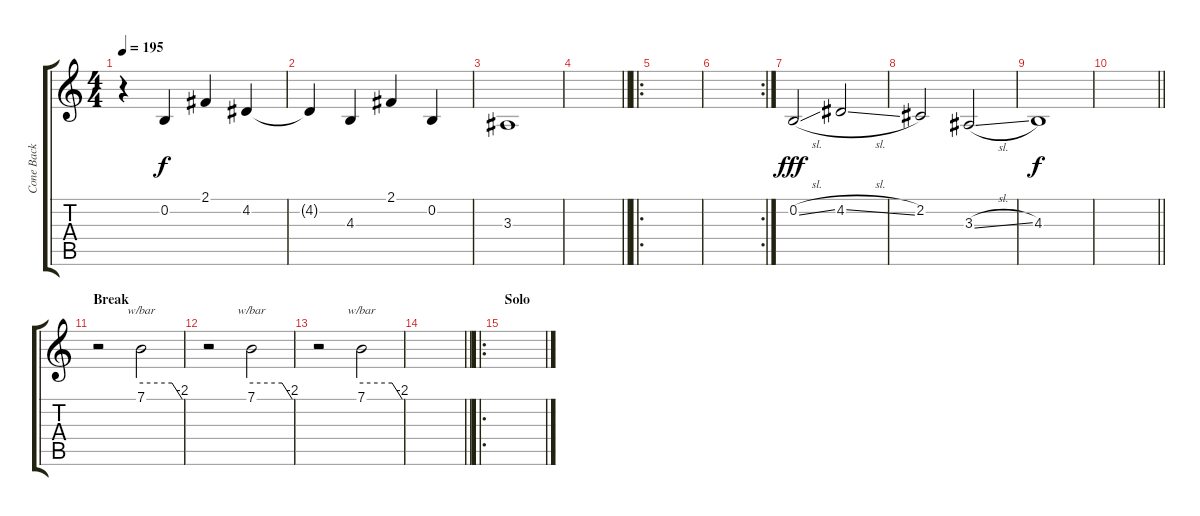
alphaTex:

\track ("Cone Back Vocals" "Cone Back ") {instrument clarinet}
\staff {score tabs}
\tuning (E4 B3 G3 D3 A2 E2) {hide}
\ts (4 4)
\tempo 195
\clef g2
\ks c
r.4{dy fff} 0.2.4{dy f} 2.1.4 4.2.4 |
4.2{t}.4 4.3.4 2.1.4 0.2.4 |
3.3.1 |
\barLineRight lightlight
|
\ro
|
\rc 2
|
0.2{sl}.2{dy fff} 4.2{sl}.2 |
2.2.2 3.3{sl}.2 |
4.3.1{dy f} |
\barLineRight lightlight
|
\section ("" "Break")
r.2 7.1.2{tbe (custom default 0 0 45 0 60 -8)} |
r.2 7.1.2{tbe (custom default 0 0 45 0 60 -8)} |
r.2 7.1.2{tbe (custom default 0 0 45 0 60 -8)} |
\barLineRight lightlight
|
\ro
\section ("" "Solo")
